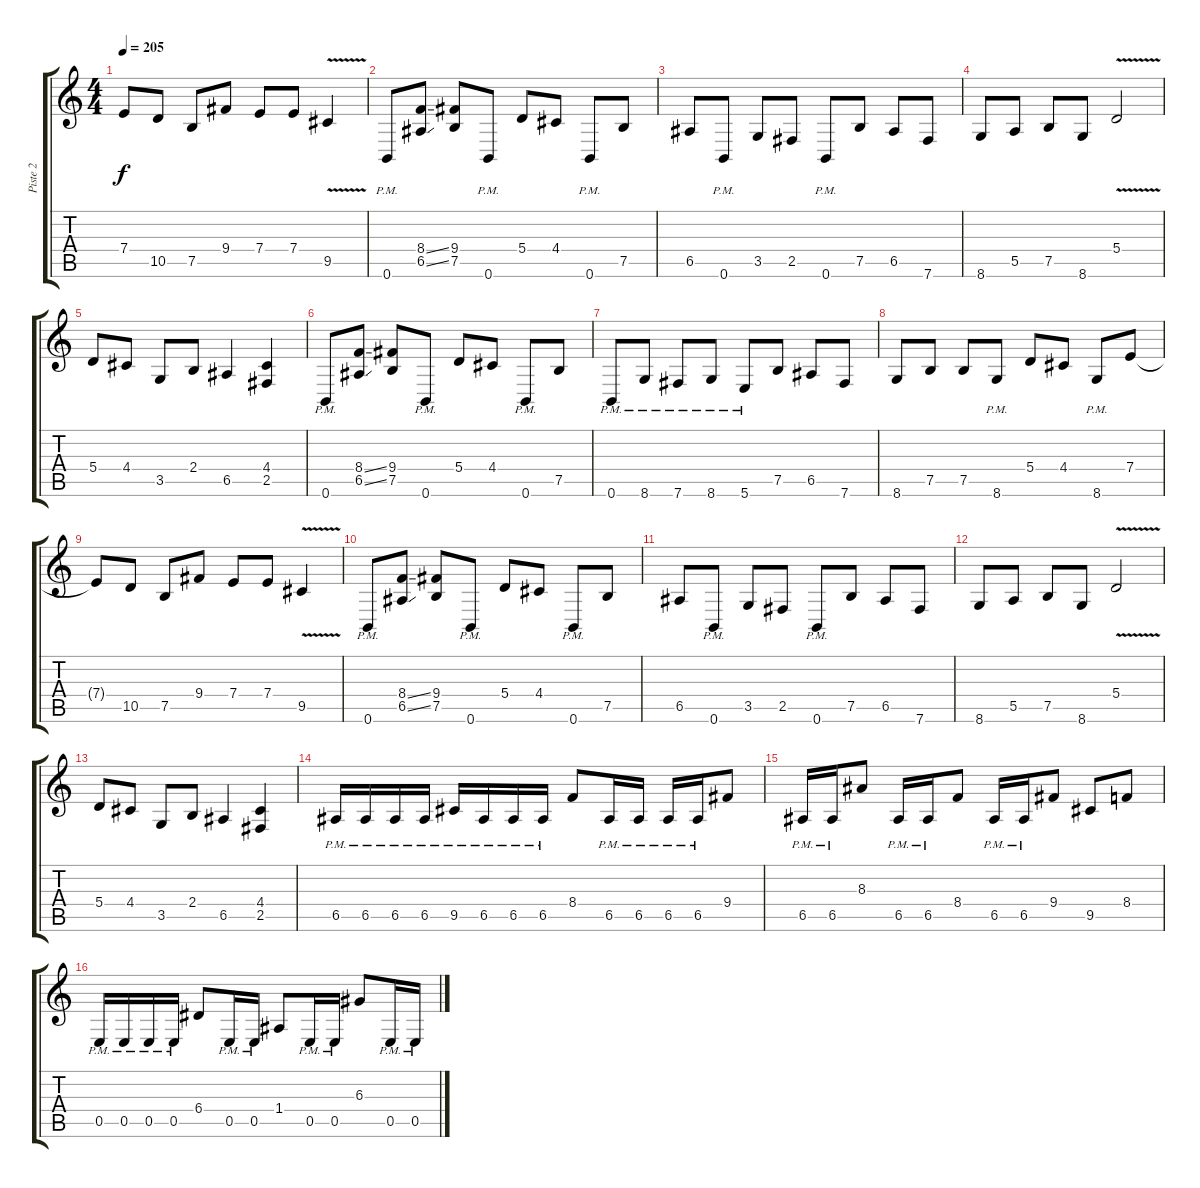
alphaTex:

\track ("Piste 2" "Piste 2") {instrument distortionguitar}
\staff {score tabs}
\tuning (B3 Gb3 D3 A2 E2 B1) {hide}
\ts (4 4)
\tempo 205
\clef g2
\ks c
7.4{t}.8{dy f} 10.5.8 7.5.8 9.4.8 7.4.8 7.4.8 9.5{v}.4 |
0.6{pm}.8 (8.4{ss} 6.5{ss}).8 (9.4 7.5).8 0.6{pm}.8 5.4.8 4.4.8 0.6{pm}.8 7.5.8 |
6.5.8 0.6{pm}.8 3.5.8 2.5.8 0.6{pm}.8 7.5.8 6.5.8 7.6.8 |
8.6.8 5.5.8 7.5.8 8.6.8 5.4{v}.2 |
5.4.8 4.4.8 3.5.8 2.4.8 6.5.4 (4.4 2.5).4 |
0.6{pm}.8 (8.4{ss} 6.5{ss}).8 (9.4 7.5).8 0.6{pm}.8 5.4.8 4.4.8 0.6{pm}.8 7.5.8 |
0.6{pm}.8 8.6{pm}.8 7.6{pm}.8 8.6{pm}.8 5.6{pm}.8 7.5.8 6.5.8 7.6.8 |
8.6.8 7.5.8 7.5.8 8.6{pm}.8 5.4.8 4.4.8 8.6{pm}.8 7.4.8 |
7.4{t}.8 10.5.8 7.5.8 9.4.8 7.4.8 7.4.8 9.5{v}.4 |
0.6{pm}.8 (8.4{ss} 6.5{ss}).8 (9.4 7.5).8 0.6{pm}.8 5.4.8 4.4.8 0.6{pm}.8 7.5.8 |
6.5.8 0.6{pm}.8 3.5.8 2.5.8 0.6{pm}.8 7.5.8 6.5.8 7.6.8 |
8.6.8 5.5.8 7.5.8 8.6.8 5.4{v}.2 |
5.4.8 4.4.8 3.5.8 2.4.8 6.5.4 (4.4 2.5).4 |
6.5{pm}.16 6.5{pm}.16 6.5{pm}.16 6.5{pm}.16 9.5{pm}.16 6.5{pm}.16 6.5{pm}.16 6.5{pm}.16 8.4.8 6.5{pm}.16 6.5{pm}.16 6.5{pm}.16 6.5{pm}.16 9.4.8 |
6.5{pm}.16 6.5{pm}.16 8.3.8 6.5{pm}.16 6.5{pm}.16 8.4.8 6.5{pm}.16 6.5{pm}.16 9.4.8 9.5.8 8.4.8 |
0.5{pm}.16 0.5{pm}.16 0.5{pm}.16 0.5{pm}.16 6.4.8 0.5{pm}.16 0.5{pm}.16 1.4.8 0.5{pm}.16 0.5{pm}.16 6.3.8 0.5{pm}.16 0.5{pm}.16
